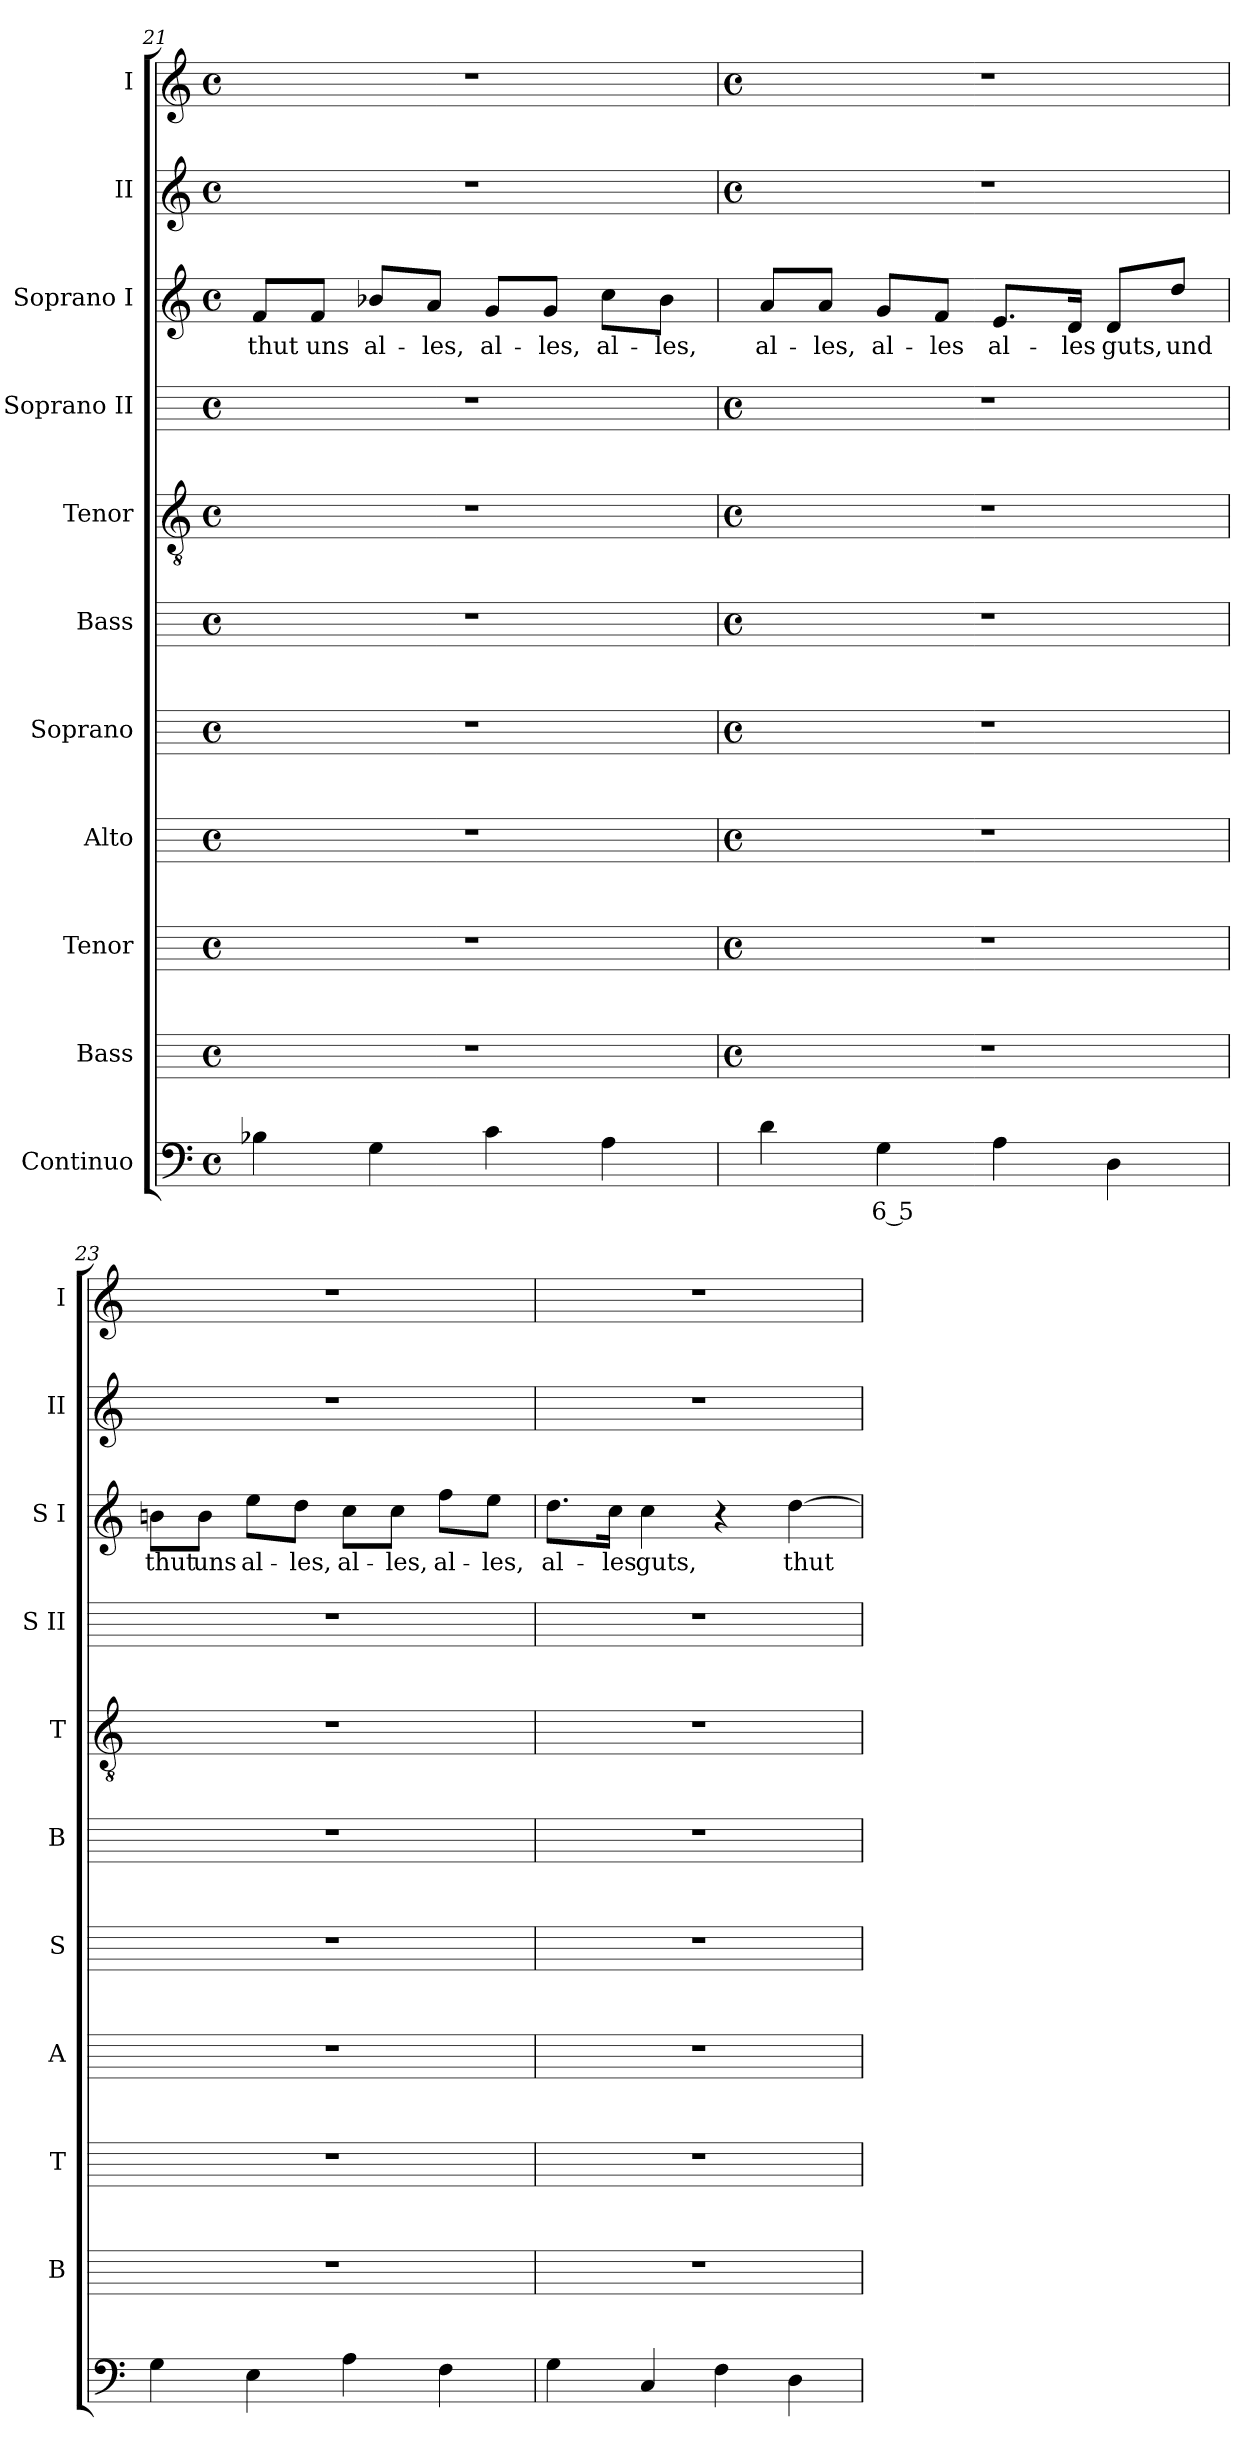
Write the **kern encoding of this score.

**kern	**text	**kern	**kern	**kern	**kern	**kern	**kern	**kern	**kern	**text	**kern	**kern
*part11	*part11	*part10	*part9	*part8	*part7	*part6	*part5	*part4	*part3	*part3	*part2	*part1
*staff11	*staff11	*staff10	*staff9	*staff8	*staff7	*staff6	*staff5	*staff4	*staff3	*staff3	*staff2	*staff1
*I"Continuo	*	*I"Bass	*I"Tenor	*I"Alto	*I"Soprano	*I"Bass	*I"Tenor	*I"Soprano II	*I"Soprano I	*	*I"II	*I"I
*	*	*I'B	*I'T	*I'A	*I'S	*I'B	*I'T	*I'S II	*I'S I	*	*I'II	*I'I
*clefF4	*	*	*	*	*	*	*clefGv2	*	*clefG2	*	*clefG2	*clefG2
*	*	*ITrd4c7	*ITrd4c7	*ITrd4c7	*ITrd4c7	*	*	*	*	*	*	*
*k[]	*	*	*	*	*	*	*k[]	*	*k[]	*	*k[]	*k[]
*C:	*	*	*	*	*	*	*C:	*	*C:	*	*C:	*C:
*M4/4	*	*M4/4	*M4/4	*M4/4	*M4/4	*M4/4	*M4/4	*M4/4	*M4/4	*	*M4/4	*M4/4
*met(c)	*	*met(c)	*met(c)	*met(c)	*met(c)	*met(c)	*met(c)	*met(c)	*met(c)	*	*met(c)	*met(c)
=21	=21	=21	=21	=21	=21	=21	=21	=21	=21	=21	=21	=21
!	!	!	!	!	!	!	!	!	!	!LO:LY:b	!	!
4B-X	.	1r	1r	1r	1r	1r	1r	1r	8f/L	thut	1r	1r
!	!	!	!	!	!	!	!	!	!	!LO:LY:b	!	!
.	.	.	.	.	.	.	.	.	8f/J	uns	.	.
!	!	!	!	!	!	!	!	!	!	!LO:LY:b	!	!
4G	.	.	.	.	.	.	.	.	8b-X/L	al-	.	.
!	!	!	!	!	!	!	!	!	!	!LO:LY:b	!	!
.	.	.	.	.	.	.	.	.	8a/J	-les,	.	.
!	!	!	!	!	!	!	!	!	!	!LO:LY:b	!	!
4c	.	.	.	.	.	.	.	.	8g/L	al-	.	.
!	!	!	!	!	!	!	!	!	!	!LO:LY:b	!	!
.	.	.	.	.	.	.	.	.	8g/J	-les,	.	.
!	!	!	!	!	!	!	!	!	!	!LO:LY:b	!	!
4A	.	.	.	.	.	.	.	.	8cc\L	al-	.	.
!	!	!	!	!	!	!	!	!	!	!LO:LY:b	!	!
.	.	.	.	.	.	.	.	.	8b-\J	-les,	.	.
!!LO:LB:g=z
=22	=22	=22	=22	=22	=22	=22	=22	=22	=22	=22	=22	=22
*	*	*M4/4	*M4/4	*M4/4	*M4/4	*M4/4	*M4/4	*M4/4	*	*	*M4/4	*M4/4
*	*	*met(c)	*met(c)	*met(c)	*met(c)	*met(c)	*met(c)	*met(c)	*	*	*met(c)	*met(c)
!	!	!	!	!	!	!	!	!	!	!LO:LY:b	!	!
4d	.	1r	1r	1r	1r	1r	1r	1r	8a/L	al-	1r	1r
!	!	!	!	!	!	!	!	!	!	!LO:LY:b	!	!
.	.	.	.	.	.	.	.	.	8a/J	-les,	.	.
!	!LO:LY:b	!	!	!	!	!	!	!	!	!LO:LY:b	!	!
4G	6 5	.	.	.	.	.	.	.	8g/L	al-	.	.
!	!	!	!	!	!	!	!	!	!	!LO:LY:b	!	!
.	.	.	.	.	.	.	.	.	8f/J	-les	.	.
!	!	!	!	!	!	!	!	!	!	!LO:LY:b	!	!
4A	.	.	.	.	.	.	.	.	8.e/L	al-	.	.
!	!	!	!	!	!	!	!	!	!	!LO:LY:b	!	!
.	.	.	.	.	.	.	.	.	16d/Jk	-les	.	.
!	!	!	!	!	!	!	!	!	!	!LO:LY:b	!	!
4D	.	.	.	.	.	.	.	.	8d/L	guts,	.	.
!	!	!	!	!	!	!	!	!	!	!LO:LY:b	!	!
.	.	.	.	.	.	.	.	.	8dd/J	und	.	.
=23	=23	=23	=23	=23	=23	=23	=23	=23	=23	=23	=23	=23
!	!	!	!	!	!	!	!	!	!	!LO:LY:b	!	!
4G	.	1r	1r	1r	1r	1r	1r	1r	8bn\L	thut	1r	1r
!	!	!	!	!	!	!	!	!	!	!LO:LY:b	!	!
.	.	.	.	.	.	.	.	.	8b\J	uns	.	.
!	!	!	!	!	!	!	!	!	!	!LO:LY:b	!	!
4E	.	.	.	.	.	.	.	.	8ee\L	al-	.	.
!	!	!	!	!	!	!	!	!	!	!LO:LY:b	!	!
.	.	.	.	.	.	.	.	.	8dd\J	-les,	.	.
!	!	!	!	!	!	!	!	!	!	!LO:LY:b	!	!
4A	.	.	.	.	.	.	.	.	8cc\L	al-	.	.
!	!	!	!	!	!	!	!	!	!	!LO:LY:b	!	!
.	.	.	.	.	.	.	.	.	8cc\J	-les,	.	.
!	!	!	!	!	!	!	!	!	!	!LO:LY:b	!	!
4F	.	.	.	.	.	.	.	.	8ff\L	al-	.	.
!	!	!	!	!	!	!	!	!	!	!LO:LY:b	!	!
.	.	.	.	.	.	.	.	.	8ee\J	-les,	.	.
=24	=24	=24	=24	=24	=24	=24	=24	=24	=24	=24	=24	=24
!	!	!	!	!	!	!	!	!	!	!LO:LY:b	!	!
4G	.	1r	1r	1r	1r	1r	1r	1r	8.dd\L	al-	1r	1r
!	!	!	!	!	!	!	!	!	!	!LO:LY:b	!	!
.	.	.	.	.	.	.	.	.	16cc\Jk	-les	.	.
!	!	!	!	!	!	!	!	!	!	!LO:LY:b	!	!
4C	.	.	.	.	.	.	.	.	4cc	guts,	.	.
4F	.	.	.	.	.	.	.	.	4r	.	.	.
!	!	!	!	!	!	!	!	!	!	!LO:LY:b	!	!
4D	.	.	.	.	.	.	.	.	[4dd	thut	.	.
=	=	=	=	=	=	=	=	=	=	=	=	=
*-	*-	*-	*-	*-	*-	*-	*-	*-	*-	*-	*-	*-
